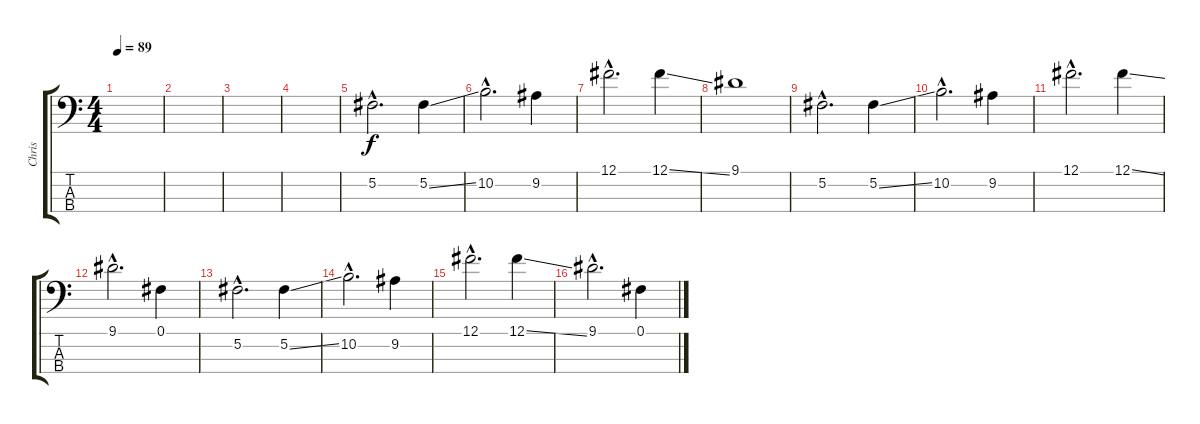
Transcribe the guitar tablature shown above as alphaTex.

\track ("Chris" "Chris") {instrument electricbassfinger}
\staff {score tabs}
\tuning (Gb2 Db2 Ab1 Eb1) {hide}
\ts (4 4)
\tempo 89
\clef f4
\ks c
|
|
|
|
5.2{hac}.2{d} 5.2{ss}.4 |
10.2{hac}.2{d} 9.2.4 |
12.1{hac}.2{d} 12.1{ss}.4 |
9.1.1 |
5.2{hac}.2{d} 5.2{ss}.4 |
10.2{hac}.2{d} 9.2.4 |
12.1{hac}.2{d} 12.1{ss}.4 |
9.1{hac}.2{d} 0.1.4 |
5.2{hac}.2{d} 5.2{ss}.4 |
10.2{hac}.2{d} 9.2.4 |
12.1{hac}.2{d} 12.1{ss}.4 |
9.1{hac}.2{d} 0.1.4
